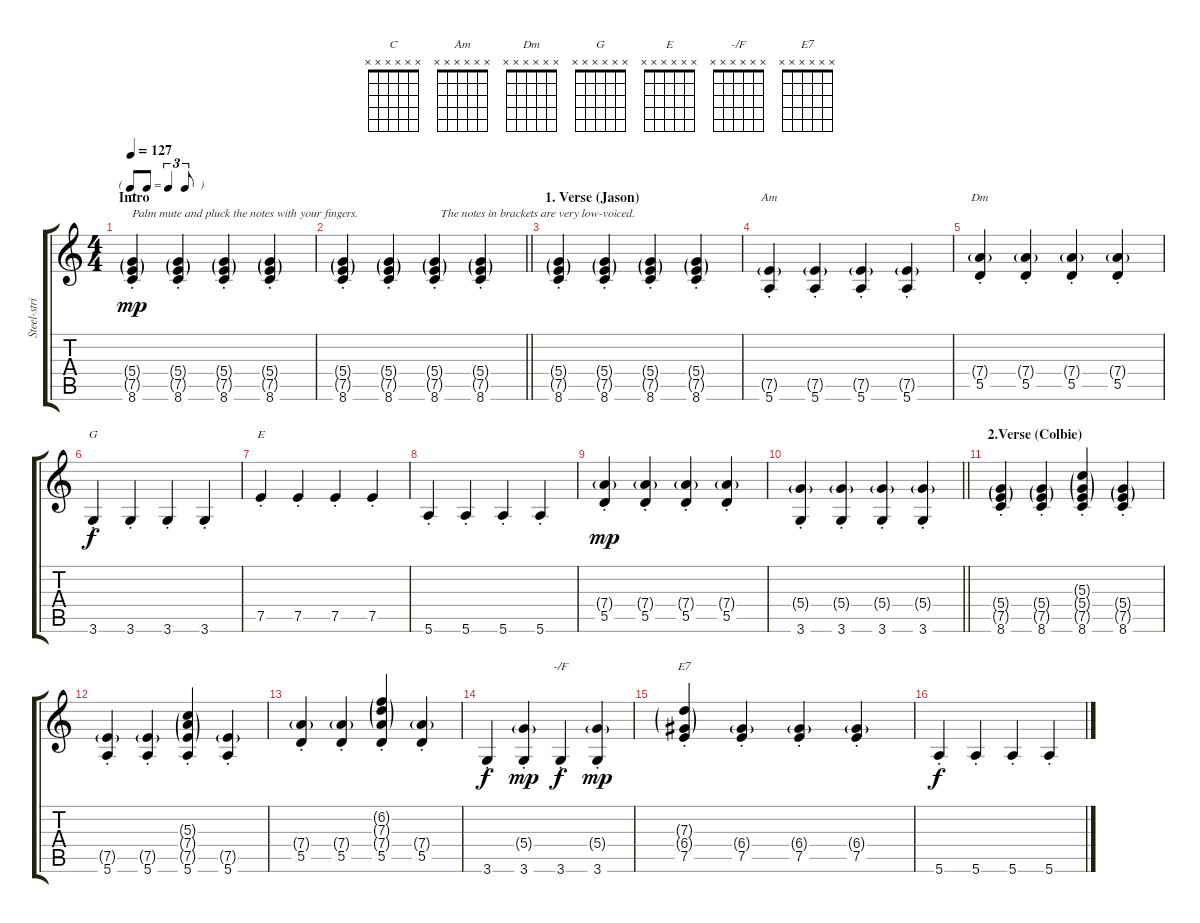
\track ("Steel-stringed Acoustic Guitar" "Steel-stri") {instrument acousticguitarsteel}
\staff {score tabs}
\tuning (E4 B3 G3 D3 A2 E2) {hide}
\chord ("C" x x x x x x)
\chord ("Am" x x x x x x)
\chord ("Dm" x x x x x x)
\chord ("G" x x x x x x)
\chord ("E" x x x x x x)
\chord ("-/F" x x x x x x)
\chord ("E7" x x x x x x)
\ts (4 4)
\tf triplet8th
\section ("" "Intro")
\tempo 127
\clef g2
\ks c
(5.4{g st} 7.5{g st} 8.6{st}).4{ch "C" txt "Palm mute and pluck the notes with your fingers." dy mp instrument acousticguitarsteel} (5.4{g st} 7.5{g st} 8.6{st}).4 (5.4{g st} 7.5{g st} 8.6{st}).4 (5.4{g st} 7.5{g st} 8.6{st}).4 |
\barLineRight lightlight
(5.4{g st} 7.5{g st} 8.6{st}).4 (5.4{g st} 7.5{g st} 8.6{st}).4 (5.4{g st} 7.5{g st} 8.6{st}).4{txt "  The notes in brackets are very low-voiced."} (5.4{g st} 7.5{g st} 8.6{st}).4 |
\section ("" "1. Verse (Jason)")
(5.4{g st} 7.5{g st} 8.6{st}).4 (5.4{g st} 7.5{g st} 8.6{st}).4 (5.4{g st} 7.5{g st} 8.6{st}).4 (5.4{g st} 7.5{g st} 8.6{st}).4 |
(7.5{g st} 5.6{st}).4{ch "Am"} (7.5{g st} 5.6{st}).4 (7.5{g st} 5.6{st}).4 (7.5{g st} 5.6{st}).4 |
(7.4{g st} 5.5{st}).4{ch "Dm"} (7.4{g st} 5.5{st}).4 (7.4{g st} 5.5{st}).4 (7.4{g st} 5.5{st}).4 |
3.6{st}.4{ch "G" dy f} 3.6{st}.4 3.6{st}.4 3.6{st}.4 |
7.5{st}.4{ch "E"} 7.5{st}.4 7.5{st}.4 7.5{st}.4 |
5.6{st}.4 5.6{st}.4 5.6{st}.4 5.6{st}.4 |
(7.4{g st} 5.5{st}).4{dy mp} (7.4{g st} 5.5{st}).4 (7.4{g st} 5.5{st}).4 (7.4{g st} 5.5{st}).4 |
\barLineRight lightlight
(5.4{g st} 3.6{st}).4 (5.4{g st} 3.6{st}).4 (5.4{g st} 3.6{st}).4 (5.4{g st} 3.6{st}).4 |
\section ("" "2.Verse (Colbie)")
(5.4{g st} 7.5{g st} 8.6{st}).4 (5.4{g st} 7.5{g st} 8.6{st}).4 (5.3{g st} 5.4{g st} 7.5{g st} 8.6{st}).4 (5.4{g st} 7.5{g st} 8.6{st}).4 |
(7.5{g st} 5.6{st}).4 (7.5{g st} 5.6{st}).4 (5.3{g st} 7.4{g st} 7.5{g st} 5.6{st}).4 (7.5{g st} 5.6{st}).4 |
(7.4{g st} 5.5{st}).4 (7.4{g st} 5.5{st}).4 (6.2{g st} 7.3{g st} 7.4{g st} 5.5{st}).4 (7.4{g st} 5.5{st}).4 |
3.6{st}.4{dy f} (5.4{g st} 3.6{st}).4{dy mp} 3.6{st}.4{ch "-/F" dy f} (5.4{g st} 3.6{st}).4{dy mp} |
(7.3{g st} 6.4{g st} 7.5{st}).4{ch "E7"} (6.4{g st} 7.5{st}).4 (6.4{g st} 7.5{st}).4 (6.4{g st} 7.5{st}).4 |
5.6{st}.4{dy f} 5.6{st}.4 5.6{st}.4 5.6{st}.4
